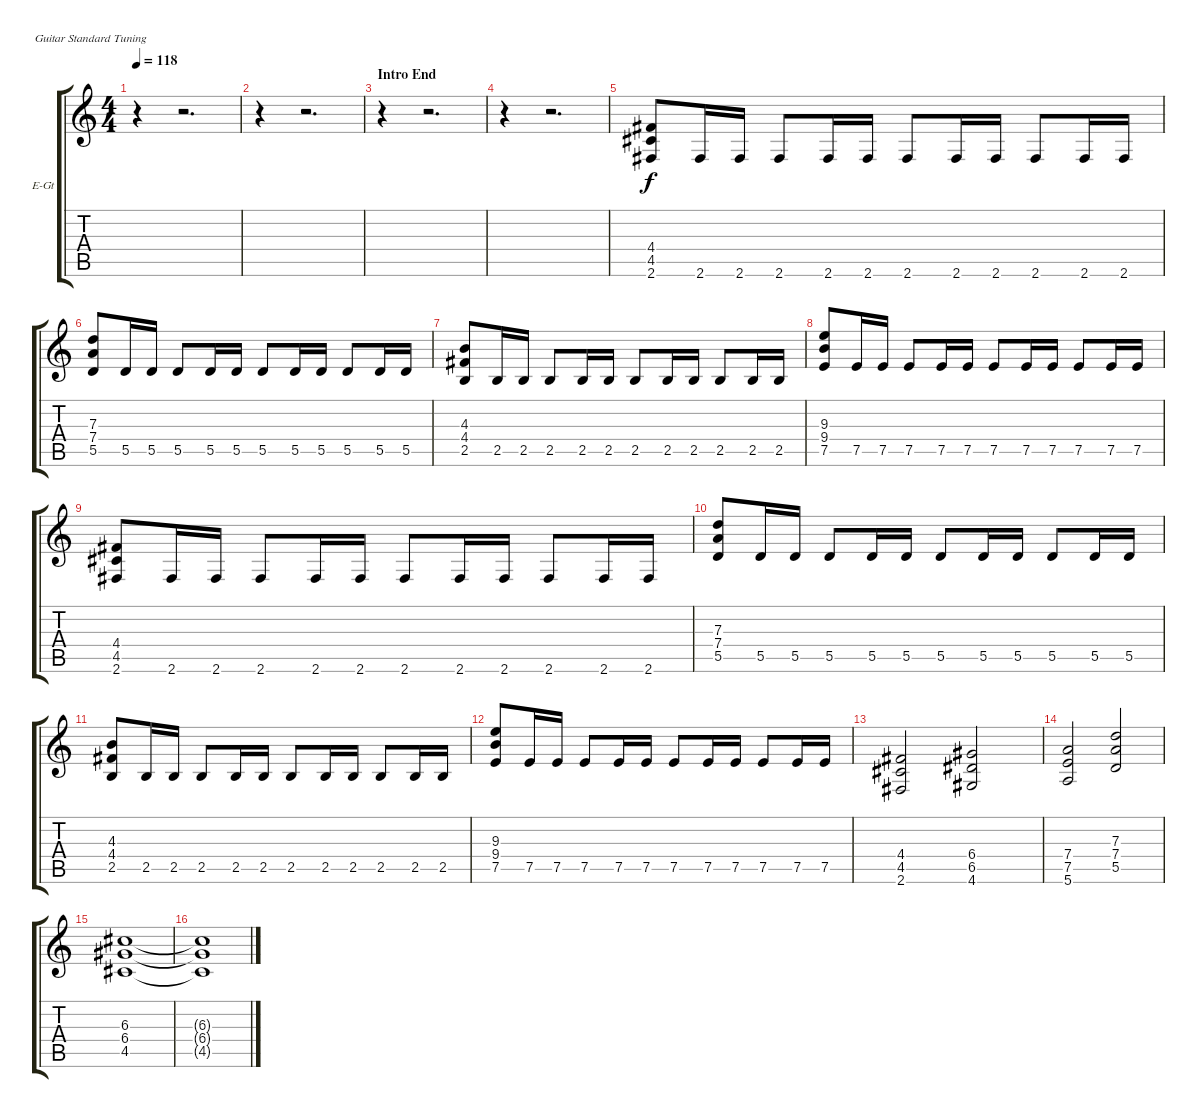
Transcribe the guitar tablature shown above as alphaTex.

\bracketExtendMode groupsimilarinstruments
\firstSystemTrackNameOrientation horizontal
\otherSystemsTrackNameOrientation horizontal
\track ("Ritm Gitar" "E-Gt") {instrument distortionguitar}
\staff {score tabs}
\tuning (E4 B3 G3 D3 A2 E2)
\ts (4 4)
\tempo 118
\clef g2
\ks c
r.4{dy f} r.2{d} |
r.4 r.2{d} |
\section ("" "Intro End")
r.4 r.2{d} |
r.4 r.2{d} |
(4.4 4.5 2.6).8 2.6.16 2.6.16 2.6.8 2.6.16 2.6.16 2.6.8 2.6.16 2.6.16 2.6.8 2.6.16 2.6.16 |
(7.3 7.4 5.5).8 5.5.16 5.5.16 5.5.8 5.5.16 5.5.16 5.5.8 5.5.16 5.5.16 5.5.8 5.5.16 5.5.16 |
(4.3 4.4 2.5).8 2.5.16 2.5.16 2.5.8 2.5.16 2.5.16 2.5.8 2.5.16 2.5.16 2.5.8 2.5.16 2.5.16 |
(9.3 9.4 7.5).8 7.5.16 7.5.16 7.5.8 7.5.16 7.5.16 7.5.8 7.5.16 7.5.16 7.5.8 7.5.16 7.5.16 |
(4.4 4.5 2.6).8 2.6.16 2.6.16 2.6.8 2.6.16 2.6.16 2.6.8 2.6.16 2.6.16 2.6.8 2.6.16 2.6.16 |
(7.3 7.4 5.5).8 5.5.16 5.5.16 5.5.8 5.5.16 5.5.16 5.5.8 5.5.16 5.5.16 5.5.8 5.5.16 5.5.16 |
(4.3 4.4 2.5).8 2.5.16 2.5.16 2.5.8 2.5.16 2.5.16 2.5.8 2.5.16 2.5.16 2.5.8 2.5.16 2.5.16 |
(9.3 9.4 7.5).8 7.5.16 7.5.16 7.5.8 7.5.16 7.5.16 7.5.8 7.5.16 7.5.16 7.5.8 7.5.16 7.5.16 |
(4.4 4.5 2.6).2 (6.4 6.5 4.6).2 |
(7.4 7.5 5.6).2 (7.3 7.4 5.5).2 |
(6.3 6.4 4.5).1 |
(6.3{t} 6.4{t} 4.5{t}).1
